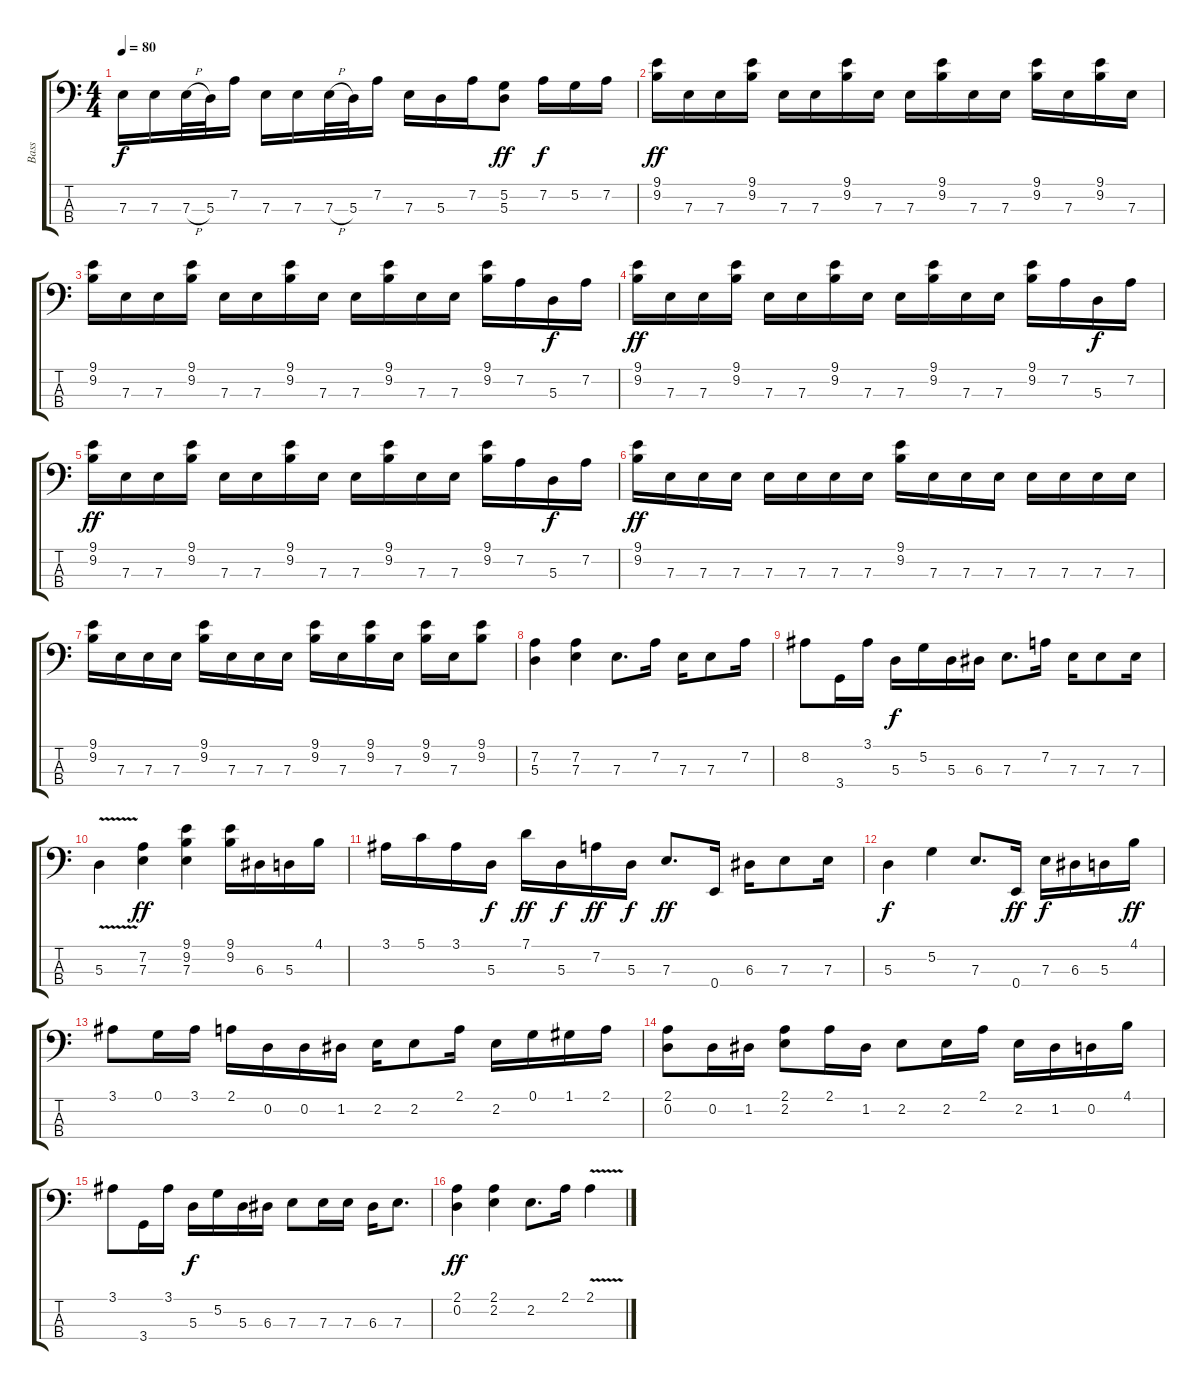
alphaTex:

\track ("Bass" "Bass") {instrument electricbassfinger}
\staff {score tabs}
\tuning (G2 D2 A1 E1) {hide}
\ts (4 4)
\tempo 80
\clef f4
\ks c
7.3.16{dy f} 7.3.16 7.3{h}.32 5.3.32 7.2.16 7.3.16 7.3.16 7.3{h}.32 5.3.32 7.2.16 7.3.16 5.3.16 7.2.16 (5.2 5.3).8{dy ff} 7.2.16{dy f} 5.2.16 7.2.16 |
(9.1 9.2).16{dy ff} 7.3.16 7.3.16 (9.1 9.2).16 7.3.16 7.3.16 (9.1 9.2).16 7.3.16 7.3.16 (9.1 9.2).16 7.3.16 7.3.16 (9.1 9.2).16 7.3.16 (9.1 9.2).16 7.3.16 |
(9.1 9.2).16 7.3.16 7.3.16 (9.1 9.2).16 7.3.16 7.3.16 (9.1 9.2).16 7.3.16 7.3.16 (9.1 9.2).16 7.3.16 7.3.16 (9.1 9.2).16 7.2.16 5.3.16{dy f} 7.2.16 |
(9.1 9.2).16{dy ff} 7.3.16 7.3.16 (9.1 9.2).16 7.3.16 7.3.16 (9.1 9.2).16 7.3.16 7.3.16 (9.1 9.2).16 7.3.16 7.3.16 (9.1 9.2).16 7.2.16 5.3.16{dy f} 7.2.16 |
(9.1 9.2).16{dy ff} 7.3.16 7.3.16 (9.1 9.2).16 7.3.16 7.3.16 (9.1 9.2).16 7.3.16 7.3.16 (9.1 9.2).16 7.3.16 7.3.16 (9.1 9.2).16 7.2.16 5.3.16{dy f} 7.2.16 |
(9.1 9.2).16{dy ff} 7.3.16 7.3.16 7.3.16 7.3.16 7.3.16 7.3.16 7.3.16 (9.1 9.2).16 7.3.16 7.3.16 7.3.16 7.3.16 7.3.16 7.3.16 7.3.16 |
(9.1 9.2).16 7.3.16 7.3.16 7.3.16 (9.1 9.2).16 7.3.16 7.3.16 7.3.16 (9.1 9.2).16 7.3.16 (9.1 9.2).16 7.3.16 (9.1 9.2).16 7.3.16 (9.1 9.2).8 |
(7.2 5.3).4 (7.2 7.3).4 7.3.8{d} 7.2.16 7.3.16 7.3.8 7.2.16 |
8.2.8 3.4.16 3.1.16 5.3.16{dy f} 5.2.16 5.3.16 6.3.16 7.3.8{d} 7.2.16 7.3.16 7.3.8 7.3.16 |
5.3{v}.4 (7.2 7.3).4{dy ff} (9.1 9.2 7.3).4 (9.1 9.2).16 6.3.16 5.3.16 4.1.16 |
3.1.16 5.1.16 3.1.16 5.3.16{dy f} 7.1.16{dy ff} 5.3.16{dy f} 7.2.16{dy ff} 5.3.16{dy f} 7.3.8{d dy ff} 0.4.16 6.3.16 7.3.8 7.3.16 |
5.3.4{dy f} 5.2.4 7.3.8{d} 0.4.16{dy ff} 7.3.16{dy f} 6.3.16 5.3.16 4.1.16{dy ff} |
3.1.8 0.1.16 3.1.16 2.1.16 0.2.16 0.2.16 1.2.16 2.2.16 2.2.8 2.1.16 2.2.16 0.1.16 1.1.16 2.1.16 |
(2.1 0.2).8 0.2.16 1.2.16 (2.1 2.2).8 2.1.16 1.2.16 2.2.8 2.2.16 2.1.16 2.2.16 1.2.16 0.2.16 4.1.16 |
3.1.8 3.4.16 3.1.16 5.3.16{dy f} 5.2.16 5.3.16 6.3.16 7.3.8 7.3.16 7.3.16 6.3.16 7.3.8{d} |
(2.1 0.2).4{dy ff} (2.1 2.2).4 2.2.8{d} 2.1.16 2.1{v}.4
